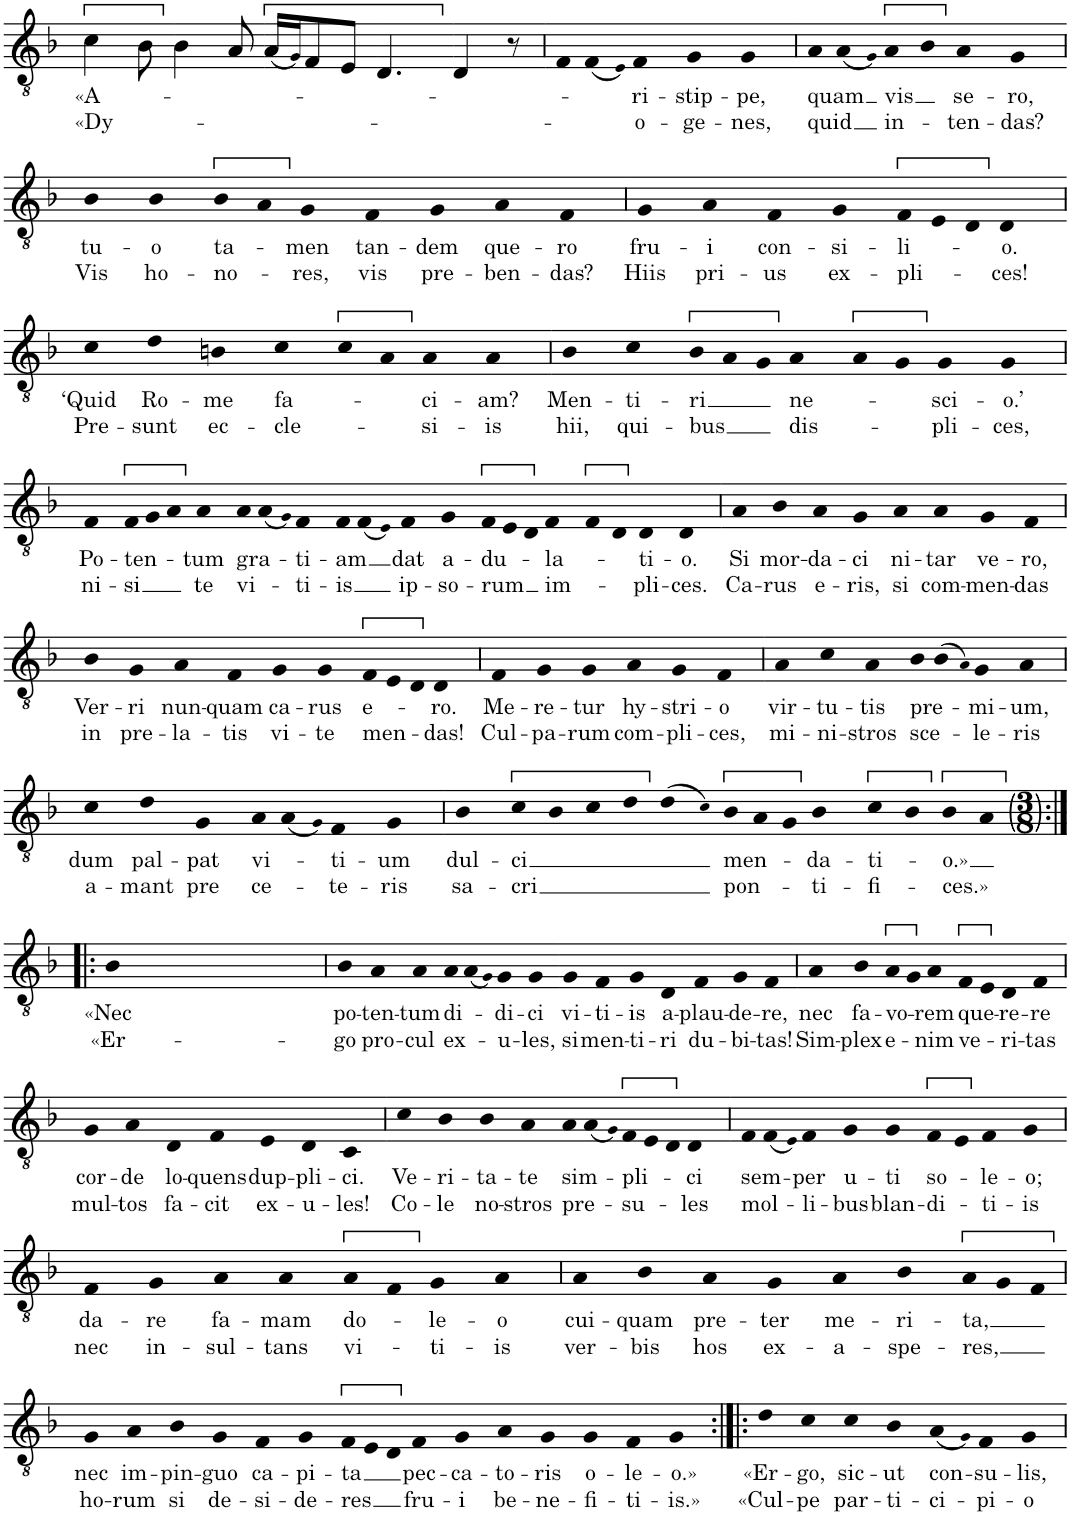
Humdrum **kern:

**kern	**text	**text
*part1	*part1	*part1
*staff1	*staff1	*staff1
*I"Voice	*	*
*I'Vo.	*	*
*clefGv2	*	*
*k[b-]	*	*
*M3/8	*	*
=1	=1	=1
!	!LO:LY:b	!LO:LY:b
4c\	«A-	«Dy-
8B-\	.	.
=2-	=2-	=2-
4B-\	.	.
8A/	.	.
=3-	=3-	=3-
(16A/LL	.	.
16G!/J)	.	.
8F/	.	.
8E/J	.	.
=4-	=4-	=4-
4.D/	.	.
=5-	=5-	=5-
4D/	.	.
8r	.	.
=6'	=6'	=6'
*M20/4	*	*
*Xtuplet	*	*
12F	.	.
(12F	.	.
12E!)	.	.
!	!LO:LY:b	!LO:LY:b
4F	-ri-	-o-
!	!LO:LY:b	!LO:LY:b
4G	-stip-	-ge-
!	!LO:LY:b	!LO:LY:b
4G	-pe,	-nes,
=7'	=7'	=7'
!	!LO:LY:b	!LO:LY:b
12A	quam	quid
(12A	.	.
12G!)	.	.
!	!LO:LY:b	!LO:LY:b
8A	vis	in-
8B-	.	.
!	!LO:LY:b	!LO:LY:b
4A	se-	-ten-
!	!LO:LY:b	!LO:LY:b
4G	-ro,	-das?
!!LO:LB:g=z
=8'	=8'	=8'
!	!LO:LY:b	!LO:LY:b
4B-	tu-	Vis
!	!LO:LY:b	!LO:LY:b
4B-	-o	ho-
!	!LO:LY:b	!LO:LY:b
8B-	ta-	-no-
8A	.	.
!	!LO:LY:b	!LO:LY:b
4G	-men	-res,
!	!LO:LY:b	!LO:LY:b
4F	tan-	vis
!	!LO:LY:b	!LO:LY:b
4G	-dem	pre-
!	!LO:LY:b	!LO:LY:b
4A	que-	-ben-
!	!LO:LY:b	!LO:LY:b
4F	-ro	-das?
=9'	=9'	=9'
!	!LO:LY:b	!LO:LY:b
4G	fru-	Hiis
!	!LO:LY:b	!LO:LY:b
4A	-i	pri-
!	!LO:LY:b	!LO:LY:b
4F	con-	-us
!	!LO:LY:b	!LO:LY:b
4G	-si-	ex-
!	!LO:LY:b	!LO:LY:b
12F	-li-	-pli-
12E	.	.
12D	.	.
!	!LO:LY:b	!LO:LY:b
4D	-o.	-ces!
!!LO:LB:g=z
=10'	=10'	=10'
!	!LO:LY:b	!LO:LY:b
4c	‘Quid	Pre-
!	!LO:LY:b	!LO:LY:b
4d	Ro-	-sunt
!	!LO:LY:b	!LO:LY:b
4Bn	-me	ec-
!	!LO:LY:b	!LO:LY:b
4c	fa-	-cle-
8c	.	.
8A	.	.
!	!LO:LY:b	!LO:LY:b
4A	-ci-	-si-
!	!LO:LY:b	!LO:LY:b
4A	-am?	-is
=11'	=11'	=11'
!	!LO:LY:b	!LO:LY:b
4B-	Men-	hii,
!	!LO:LY:b	!LO:LY:b
4c	-ti-	qui-
!	!LO:LY:b	!LO:LY:b
12B-	-ri	-bus
12A	.	.
12G	.	.
!	!LO:LY:b	!LO:LY:b
4A	ne-	dis-
8A	.	.
8G	.	.
!	!LO:LY:b	!LO:LY:b
4G	-sci-	-pli-
!	!LO:LY:b	!LO:LY:b
4G	-o.’	-ces,
!!LO:LB:g=z
=12'	=12'	=12'
!	!LO:LY:b	!LO:LY:b
4F	Po-	ni-
!	!LO:LY:b	!LO:LY:b
12F	-ten-	-si
12G	.	.
12A	.	.
!	!LO:LY:b	!LO:LY:b
4A	-tum	te
!	!LO:LY:b	!LO:LY:b
12A	gra-	vi-
(12A	.	.
12G!)	.	.
!	!LO:LY:b	!LO:LY:b
4F	-ti-	-ti-
!	!LO:LY:b	!LO:LY:b
12F	-am	-is
(12F	.	.
12E!)	.	.
!	!LO:LY:b	!LO:LY:b
4F	dat	ip-
!	!LO:LY:b	!LO:LY:b
4G	a-	-so-
!	!LO:LY:b	!LO:LY:b
12F	-du-	-rum
12E	.	.
12D	.	.
!	!LO:LY:b	!LO:LY:b
4F	-la-	im-
8F	.	.
8D	.	.
!	!LO:LY:b	!LO:LY:b
4D	-ti-	-pli-
!	!LO:LY:b	!LO:LY:b
4D	-o.	-ces.
=13'	=13'	=13'
!	!LO:LY:b	!LO:LY:b
4A	Si	Ca-
!	!LO:LY:b	!LO:LY:b
4B-	mor-	-rus
!	!LO:LY:b	!LO:LY:b
4A	-da-	e-
!	!LO:LY:b	!LO:LY:b
4G	-ci	-ris,
!	!LO:LY:b	!LO:LY:b
4A	ni-	si
!	!LO:LY:b	!LO:LY:b
4A	-tar	com-
!	!LO:LY:b	!LO:LY:b
4G	ve-	-men-
!	!LO:LY:b	!LO:LY:b
4F	-ro,	-das
!!LO:LB:g=z
=14'	=14'	=14'
!	!LO:LY:b	!LO:LY:b
4B-	Ver-	in
!	!LO:LY:b	!LO:LY:b
4G	-ri	pre-
!	!LO:LY:b	!LO:LY:b
4A	nun-	-la-
!	!LO:LY:b	!LO:LY:b
4F	-quam	-tis
!	!LO:LY:b	!LO:LY:b
4G	ca-	vi-
!	!LO:LY:b	!LO:LY:b
4G	-rus	-te
!	!LO:LY:b	!LO:LY:b
12F	e-	men-
12E	.	.
12D	.	.
!	!LO:LY:b	!LO:LY:b
4D	-ro.	-das!
=15'	=15'	=15'
!	!LO:LY:b	!LO:LY:b
4F	Me-	Cul-
!	!LO:LY:b	!LO:LY:b
4G	-re-	-pa-
!	!LO:LY:b	!LO:LY:b
4G	-tur	-rum
!	!LO:LY:b	!LO:LY:b
4A	hy-	com-
!	!LO:LY:b	!LO:LY:b
4G	-stri-	-pli-
!	!LO:LY:b	!LO:LY:b
4F	-o	-ces,
=16'	=16'	=16'
!	!LO:LY:b	!LO:LY:b
4A	vir-	mi-
!	!LO:LY:b	!LO:LY:b
4c	-tu-	-ni-
!	!LO:LY:b	!LO:LY:b
4A	-tis	-stros
!	!LO:LY:b	!LO:LY:b
12B-	pre-	sce-
(12B-	.	.
12A!)	.	.
!	!LO:LY:b	!LO:LY:b
4G	-mi-	-le-
!	!LO:LY:b	!LO:LY:b
4A	-um,	-ris
!!LO:LB:g=z
=17'	=17'	=17'
!	!LO:LY:b	!LO:LY:b
4c	dum	a-
!	!LO:LY:b	!LO:LY:b
4d	pal-	-mant
!	!LO:LY:b	!LO:LY:b
4G	-pat	pre
!	!LO:LY:b	!LO:LY:b
12A	vi-	ce-
(12A	.	.
12G!)	.	.
!	!LO:LY:b	!LO:LY:b
4F	-ti-	-te-
!	!LO:LY:b	!LO:LY:b
4G	-um	-ris
=18'	=18'	=18'
!	!LO:LY:b	!LO:LY:b
4B-	dul-	sa-
!	!LO:LY:b	!LO:LY:b
8c	-ci	-cri
8B-	.	.
8c	.	.
8d	.	.
(8d	.	.
8c!)	.	.
!	!LO:LY:b	!LO:LY:b
12B-	men-	pon-
12A	.	.
12G	.	.
!	!LO:LY:b	!LO:LY:b
4B-	-da-	-ti-
!	!LO:LY:b	!LO:LY:b
8c	-ti-	-fi-
8B-	.	.
!	!LO:LY:b	!LO:LY:b
8B-	-o.»	-ces.»
8A	.	.
!!LO:LB:g=z
=19:|!|:	=19:|!|:	=19:|!|:
!	!LO:LY:b	!LO:LY:b
4B-	«Nec	«Er-
!	!LO:LY:b	!LO:LY:b
4B-	po-	-go
!	!LO:LY:b	!LO:LY:b
4A	-ten-	pro-
!	!LO:LY:b	!LO:LY:b
4A	-tum	-cul
!	!LO:LY:b	!LO:LY:b
12A	di-	ex-
(12A	.	.
12G!)	.	.
!	!LO:LY:b	!LO:LY:b
4G	-di-	-u-
!	!LO:LY:b	!LO:LY:b
4G	-ci	-les,
=20'	=20'	=20'
!	!LO:LY:b	!LO:LY:b
4G	vi-	si
!	!LO:LY:b	!LO:LY:b
4F	-ti-	men-
!	!LO:LY:b	!LO:LY:b
4G	-is	-ti-
!	!LO:LY:b	!LO:LY:b
4D	a-	-ri
!	!LO:LY:b	!LO:LY:b
4F	-plau-	du-
!	!LO:LY:b	!LO:LY:b
4G	-de-	-bi-
!	!LO:LY:b	!LO:LY:b
4F	-re,	-tas!
=21'	=21'	=21'
!	!LO:LY:b	!LO:LY:b
4A	nec	Sim-
!	!LO:LY:b	!LO:LY:b
4B-	fa-	-plex
!	!LO:LY:b	!LO:LY:b
8A	-vo-	e-
8G	.	.
!	!LO:LY:b	!LO:LY:b
4A	-rem	-nim
!	!LO:LY:b	!LO:LY:b
8F	que-	ve-
8E	.	.
!	!LO:LY:b	!LO:LY:b
4D	-re-	-ri-
!	!LO:LY:b	!LO:LY:b
4F	-re	-tas
!!LO:LB:g=z
=22'	=22'	=22'
!	!LO:LY:b	!LO:LY:b
4G	cor-	mul-
!	!LO:LY:b	!LO:LY:b
4A	-de	-tos
!	!LO:LY:b	!LO:LY:b
4D	lo-	fa-
!	!LO:LY:b	!LO:LY:b
4F	-quens	-cit
!	!LO:LY:b	!LO:LY:b
4E	dup-	ex-
!	!LO:LY:b	!LO:LY:b
4D	-pli-	-u-
!	!LO:LY:b	!LO:LY:b
4C	-ci.	-les!
=23'	=23'	=23'
!	!LO:LY:b	!LO:LY:b
4c	Ve-	Co-
!	!LO:LY:b	!LO:LY:b
4B-	-ri-	-le
!	!LO:LY:b	!LO:LY:b
4B-	-ta-	no-
!	!LO:LY:b	!LO:LY:b
4A	-te	-stros
!	!LO:LY:b	!LO:LY:b
12A	sim-	pre-
(12A	.	.
12G!)	.	.
!	!LO:LY:b	!LO:LY:b
12F	-pli-	-su-
12E	.	.
12D	.	.
!	!LO:LY:b	!LO:LY:b
4D	-ci	-les
=24'	=24'	=24'
!	!LO:LY:b	!LO:LY:b
12F	sem-	mol-
(12F	.	.
12E!)	.	.
!	!LO:LY:b	!LO:LY:b
4F	-per	-li-
!	!LO:LY:b	!LO:LY:b
4G	u-	-bus
!	!LO:LY:b	!LO:LY:b
4G	-ti	blan-
!	!LO:LY:b	!LO:LY:b
8F	so-	-di-
8E	.	.
!	!LO:LY:b	!LO:LY:b
4F	-le-	-ti-
!	!LO:LY:b	!LO:LY:b
4G	-o;	-is
!!LO:LB:g=z
=25'	=25'	=25'
!	!LO:LY:b	!LO:LY:b
4F	da-	nec
!	!LO:LY:b	!LO:LY:b
4G	-re	in-
!	!LO:LY:b	!LO:LY:b
4A	fa-	-sul-
!	!LO:LY:b	!LO:LY:b
4A	-mam	-tans
!	!LO:LY:b	!LO:LY:b
8A	do-	vi-
8F	.	.
!	!LO:LY:b	!LO:LY:b
4G	-le-	-ti-
!	!LO:LY:b	!LO:LY:b
4A	-o	-is
=26'	=26'	=26'
!	!LO:LY:b	!LO:LY:b
4A	cui-	ver-
!	!LO:LY:b	!LO:LY:b
4B-	-quam	-bis
!	!LO:LY:b	!LO:LY:b
4A	pre-	hos
!	!LO:LY:b	!LO:LY:b
4G	-ter	ex-
!	!LO:LY:b	!LO:LY:b
4A	me-	-a-
!	!LO:LY:b	!LO:LY:b
4B-	-ri-	-spe-
!	!LO:LY:b	!LO:LY:b
12A	-ta,	-res,
12G	.	.
12F	.	.
!!LO:LB:g=z
=27'	=27'	=27'
!	!LO:LY:b	!LO:LY:b
4G	nec	ho-
!	!LO:LY:b	!LO:LY:b
4A	im-	-rum
!	!LO:LY:b	!LO:LY:b
4B-	-pin-	si
!	!LO:LY:b	!LO:LY:b
4G	-guo	de-
!	!LO:LY:b	!LO:LY:b
4F	ca-	-si-
!	!LO:LY:b	!LO:LY:b
4G	-pi-	-de-
!	!LO:LY:b	!LO:LY:b
12F	-ta	-res
12E	.	.
12D	.	.
!	!LO:LY:b	!LO:LY:b
4F	pec-	fru-
!	!LO:LY:b	!LO:LY:b
4G	-ca-	-i
!	!LO:LY:b	!LO:LY:b
4A	-to-	be-
!	!LO:LY:b	!LO:LY:b
4G	-ris	-ne-
!	!LO:LY:b	!LO:LY:b
4G	o-	-fi-
!	!LO:LY:b	!LO:LY:b
4F	-le-	-ti-
!	!LO:LY:b	!LO:LY:b
4G	-o.»	-is.»
=28:|!|:	=28:|!|:	=28:|!|:
!	!LO:LY:b	!LO:LY:b
4d	«Er-	«Cul-
!	!LO:LY:b	!LO:LY:b
4c	-go,	-pe
!	!LO:LY:b	!LO:LY:b
4c	sic-	par-
!	!LO:LY:b	!LO:LY:b
4B-	-ut	-ti-
!	!LO:LY:b	!LO:LY:b
(8A	con-	-ci-
8G!)	.	.
!	!LO:LY:b	!LO:LY:b
4F	-su-	-pi-
!	!LO:LY:b	!LO:LY:b
4G	-lis,	-o
='	='	='
*-	*-	*-
